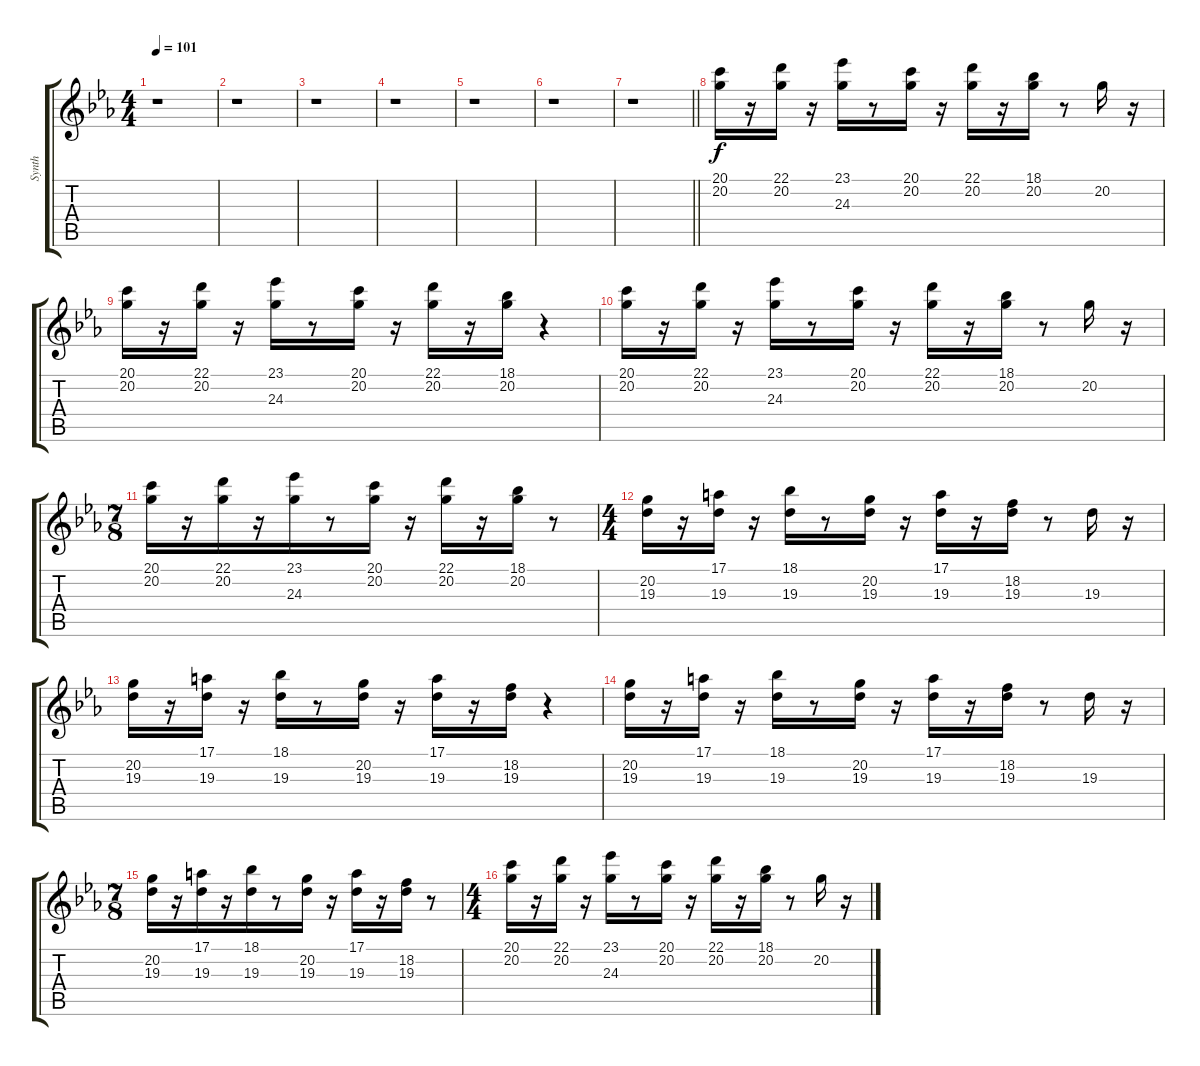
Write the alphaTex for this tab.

\track ("Synth" "Synth") {instrument panflute}
\staff {score tabs}
\tuning (E4 B3 G3 D3 A2 E2) {hide}
\ts (4 4)
\tempo 101
\clef g2
\ks cminor
r.1{dy f} |
r.1 |
r.1 |
r.1 |
r.1 |
r.1 |
\barLineRight lightlight
r.1 |
(20.1 20.2).16 r.16 (22.1 20.2).16 r.16 (23.1 24.3).16 r.8 (20.1 20.2).16 r.16 (22.1 20.2).16 r.16 (18.1 20.2).16 r.8 20.2.16 r.16 |
(20.1 20.2).16 r.16 (22.1 20.2).16 r.16 (23.1 24.3).16 r.8 (20.1 20.2).16 r.16 (22.1 20.2).16 r.16 (18.1 20.2).16 r.4 |
(20.1 20.2).16 r.16 (22.1 20.2).16 r.16 (23.1 24.3).16 r.8 (20.1 20.2).16 r.16 (22.1 20.2).16 r.16 (18.1 20.2).16 r.8 20.2.16 r.16 |
\ts (7 8)
(20.1 20.2).16 r.16 (22.1 20.2).16 r.16 (23.1 24.3).16 r.8 (20.1 20.2).16 r.16 (22.1 20.2).16 r.16 (18.1 20.2).16 r.8 |
\ts (4 4)
(20.2 19.3).16 r.16 (17.1 19.3).16 r.16 (18.1 19.3).16 r.8 (20.2 19.3).16 r.16 (17.1 19.3).16 r.16 (18.2 19.3).16 r.8 19.3.16 r.16 |
(20.2 19.3).16 r.16 (17.1 19.3).16 r.16 (18.1 19.3).16 r.8 (20.2 19.3).16 r.16 (17.1 19.3).16 r.16 (18.2 19.3).16 r.4 |
(20.2 19.3).16 r.16 (17.1 19.3).16 r.16 (18.1 19.3).16 r.8 (20.2 19.3).16 r.16 (17.1 19.3).16 r.16 (18.2 19.3).16 r.8 19.3.16 r.16 |
\ts (7 8)
(20.2 19.3).16 r.16 (17.1 19.3).16 r.16 (18.1 19.3).16 r.8 (20.2 19.3).16 r.16 (17.1 19.3).16 r.16 (18.2 19.3).16 r.8 |
\ts (4 4)
(20.1 20.2).16 r.16 (22.1 20.2).16 r.16 (23.1 24.3).16 r.8 (20.1 20.2).16 r.16 (22.1 20.2).16 r.16 (18.1 20.2).16 r.8 20.2.16 r.16
